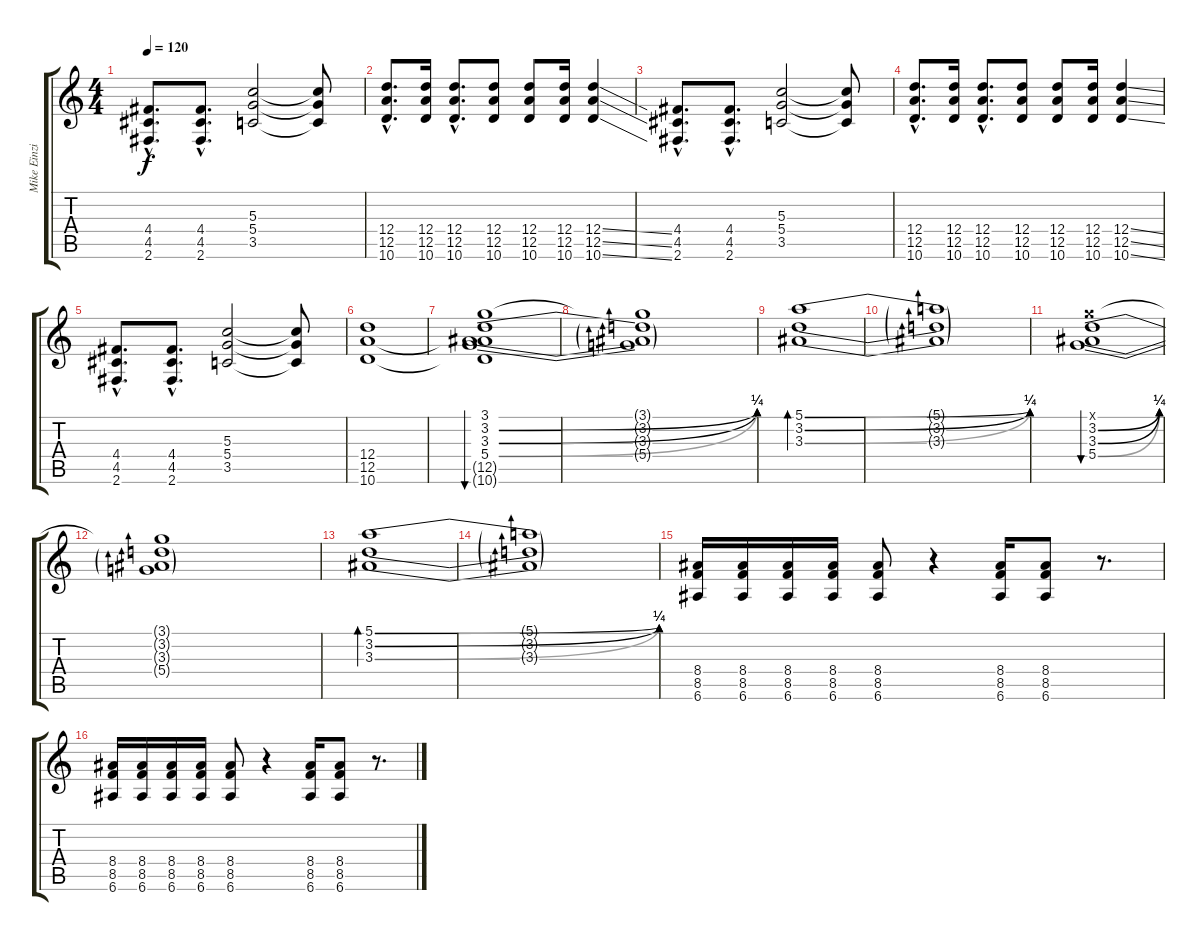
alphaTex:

\track ("Mike Einzinger" "Mike Einzi") {instrument electricguitarjazz}
\staff {score tabs}
\tuning (E4 B3 G3 D3 A2 E2) {hide}
\ts (4 4)
\tempo 120
\clef g2
\ks c
(4.4{hac} 4.5{hac} 2.6{hac}).8{d dy f} (4.4{hac} 4.5{hac} 2.6{hac}).8{d} (5.3 5.4 3.5).2 (5.3{t} 5.4{t} 3.5{t}).8 |
(12.4{hac} 12.5{hac} 10.6{hac}).8{d} (12.4 12.5 10.6).16 (12.4{hac} 12.5{hac} 10.6{hac}).8{d} (12.4 12.5 10.6).8 (12.4 12.5 10.6).8 (12.4 12.5 10.6).16 (12.4{ss} 12.5{ss} 10.6{ss}).4 |
(4.4{hac} 4.5{hac} 2.6{hac}).8{d} (4.4{hac} 4.5{hac} 2.6{hac}).8{d} (5.3 5.4 3.5).2 (5.3{t} 5.4{t} 3.5{t}).8 |
(12.4{hac} 12.5{hac} 10.6{hac}).8{d} (12.4 12.5 10.6).16 (12.4{hac} 12.5{hac} 10.6{hac}).8{d} (12.4 12.5 10.6).8 (12.4 12.5 10.6).8 (12.4 12.5 10.6).16 (12.4{ss} 12.5{ss} 10.6{ss}).4 |
(4.4{hac} 4.5{hac} 2.6{hac}).8{d} (4.4{hac} 4.5{hac} 2.6{hac}).8{d} (5.3 5.4 3.5).2 (5.3{t} 5.4{t} 3.5{t}).8 |
(12.4 12.5 10.6).1{instrument distortionguitar} |
(3.1 3.2{be (bend 0 0 60 1)} 3.3{be (bend 0 0 60 1)} 5.4{be (bend 0 0 60 1)} 12.5{t} 10.6{t}).1{bu 240 instrument electricguitarjazz} |
(3.1{t} 3.2{t} 3.3{t} 5.4{t}).1 |
(5.1{be (bend 0 0 60 1)} 3.2{be (bend 0 0 60 1)} 3.3{be (bend 0 0 60 1)}).1{bd 240} |
(5.1{t} 3.2{t} 3.3{t}).1 |
(3.1{x} 3.2{be (bend 0 0 60 1)} 3.3{be (bend 0 0 60 1)} 5.4{be (bend 0 0 60 1)}).1{bu 240 volume 8} |
(3.1{t} 3.2{t} 3.3{t} 5.4{t}).1 |
(5.1{be (bend 0 0 60 1)} 3.2{be (bend 0 0 60 1)} 3.3{be (bend 0 0 60 1)}).1{bd 240} |
(5.1{t} 3.2{t} 3.3{t}).1 |
(8.4 8.5 6.6).16{volume 13 instrument distortionguitar} (8.4 8.5 6.6).16 (8.4 8.5 6.6).16 (8.4 8.5 6.6).16 (8.4 8.5 6.6).8 r.4 (8.4 8.5 6.6).16 (8.4 8.5 6.6).8 r.8{d} |
(8.4 8.5 6.6).16{instrument distortionguitar} (8.4 8.5 6.6).16 (8.4 8.5 6.6).16 (8.4 8.5 6.6).16 (8.4 8.5 6.6).8 r.4 (8.4 8.5 6.6).16 (8.4 8.5 6.6).8 r.8{d}
